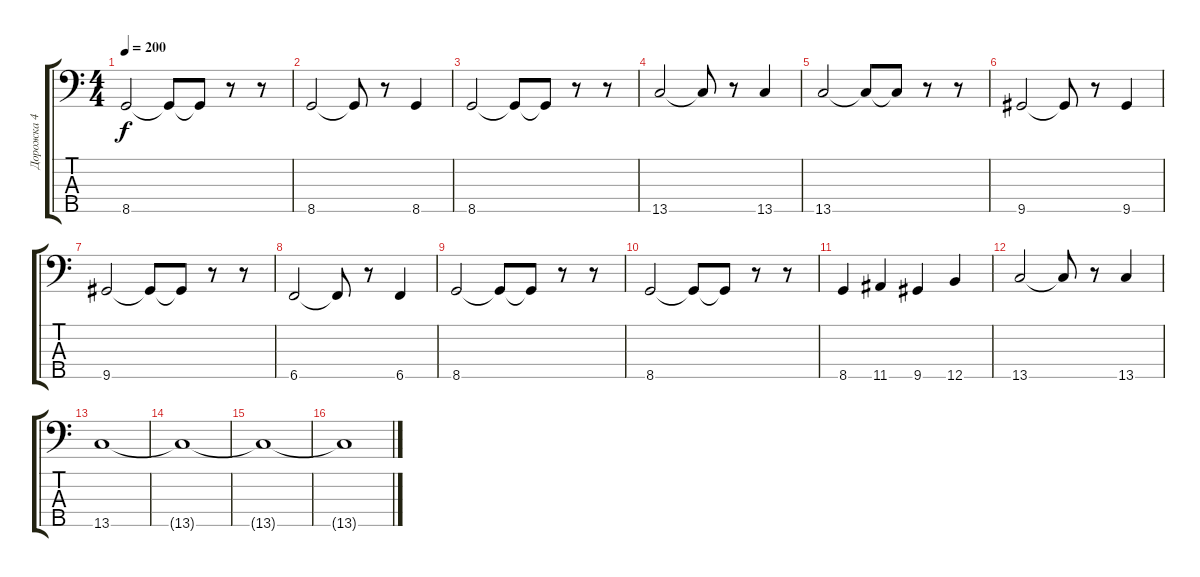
\track ("Дорожка 4" "Дорожка 4") {instrument electricbassfinger}
\staff {score tabs}
\tuning (G2 D2 A1 E1 B0) {hide}
\ts (4 4)
\tempo 200
\clef f4
\ks c
8.5.2{dy f} 8.5{t}.8 8.5{t}.8 r.8 r.8 |
8.5.2 8.5{t}.8 r.8 8.5.4 |
8.5.2 8.5{t}.8 8.5{t}.8 r.8 r.8 |
13.5.2 13.5{t}.8 r.8 13.5.4 |
13.5.2 13.5{t}.8 13.5{t}.8 r.8 r.8 |
9.5.2 9.5{t}.8 r.8 9.5.4 |
9.5.2 9.5{t}.8 9.5{t}.8 r.8 r.8 |
6.5.2 6.5{t}.8 r.8 6.5.4 |
8.5.2 8.5{t}.8 8.5{t}.8 r.8 r.8 |
8.5.2 8.5{t}.8 8.5{t}.8 r.8 r.8 |
8.5.4 11.5.4 9.5.4 12.5.4 |
13.5.2 13.5{t}.8 r.8 13.5.4 |
13.5.1 |
13.5{t}.1 |
13.5{t}.1 |
13.5{t}.1
